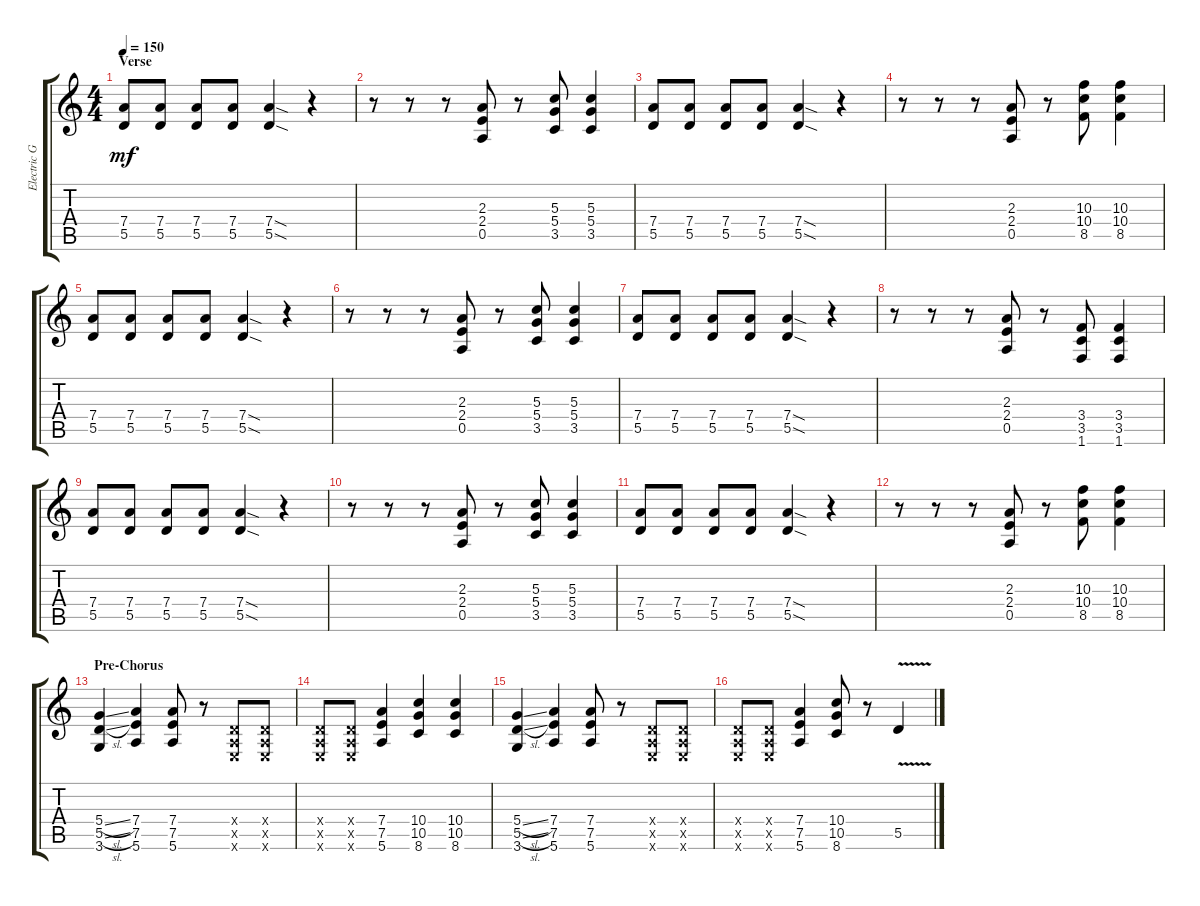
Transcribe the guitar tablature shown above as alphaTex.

\track ("Electric Guitar" "Electric G") {instrument overdrivenguitar}
\staff {score tabs}
\tuning (E4 B3 G3 D3 A2 E2) {hide}
\ts (4 4)
\section ("" "Verse")
\tempo 150
\clef g2
\ks c
(7.4 5.5).8{dy mf} (7.4 5.5).8 (7.4 5.5).8 (7.4 5.5).8 (7.4{sod} 5.5{sod}).4 r.4 |
r.8 r.8 r.8 (2.3 2.4 0.5).8 r.8 (5.3 5.4 3.5).8 (5.3 5.4 3.5).4 |
(7.4 5.5).8 (7.4 5.5).8 (7.4 5.5).8 (7.4 5.5).8 (7.4{sod} 5.5{sod}).4 r.4 |
r.8 r.8 r.8 (2.3 2.4 0.5).8 r.8 (10.3 10.4 8.5).8 (10.3 10.4 8.5).4 |
(7.4 5.5).8 (7.4 5.5).8 (7.4 5.5).8 (7.4 5.5).8 (7.4{sod} 5.5{sod}).4 r.4 |
r.8 r.8 r.8 (2.3 2.4 0.5).8 r.8 (5.3 5.4 3.5).8 (5.3 5.4 3.5).4 |
(7.4 5.5).8 (7.4 5.5).8 (7.4 5.5).8 (7.4 5.5).8 (7.4{sod} 5.5{sod}).4 r.4 |
r.8 r.8 r.8 (2.3 2.4 0.5).8 r.8 (3.4 3.5 1.6).8 (3.4 3.5 1.6).4 |
(7.4 5.5).8 (7.4 5.5).8 (7.4 5.5).8 (7.4 5.5).8 (7.4{sod} 5.5{sod}).4 r.4 |
r.8 r.8 r.8 (2.3 2.4 0.5).8 r.8 (5.3 5.4 3.5).8 (5.3 5.4 3.5).4 |
(7.4 5.5).8 (7.4 5.5).8 (7.4 5.5).8 (7.4 5.5).8 (7.4{sod} 5.5{sod}).4 r.4 |
r.8 r.8 r.8 (2.3 2.4 0.5).8 r.8 (10.3 10.4 8.5).8 (10.3 10.4 8.5).4 |
\section ("" "Pre-Chorus")
(5.4{sl} 5.5{sl} 3.6).4 (7.4 7.5 5.6).4 (7.4 7.5 5.6).8 r.8 (0.4{x} 0.5{x} 0.6{x}).8 (0.4{x} 0.5{x} 0.6{x}).8 |
(0.4{x} 0.5{x} 0.6{x}).8 (0.4{x} 0.5{x} 0.6{x}).8 (7.4 7.5 5.6).4 (10.4 10.5 8.6).4 (10.4 10.5 8.6).4 |
(5.4{sl} 5.5{sl} 3.6).4 (7.4 7.5 5.6).4 (7.4 7.5 5.6).8 r.8 (0.4{x} 0.5{x} 0.6{x}).8 (0.4{x} 0.5{x} 0.6{x}).8 |
(0.4{x} 0.5{x} 0.6{x}).8 (0.4{x} 0.5{x} 0.6{x}).8 (7.4 7.5 5.6).4 (10.4 10.5 8.6).8 r.8 5.5{v}.4
